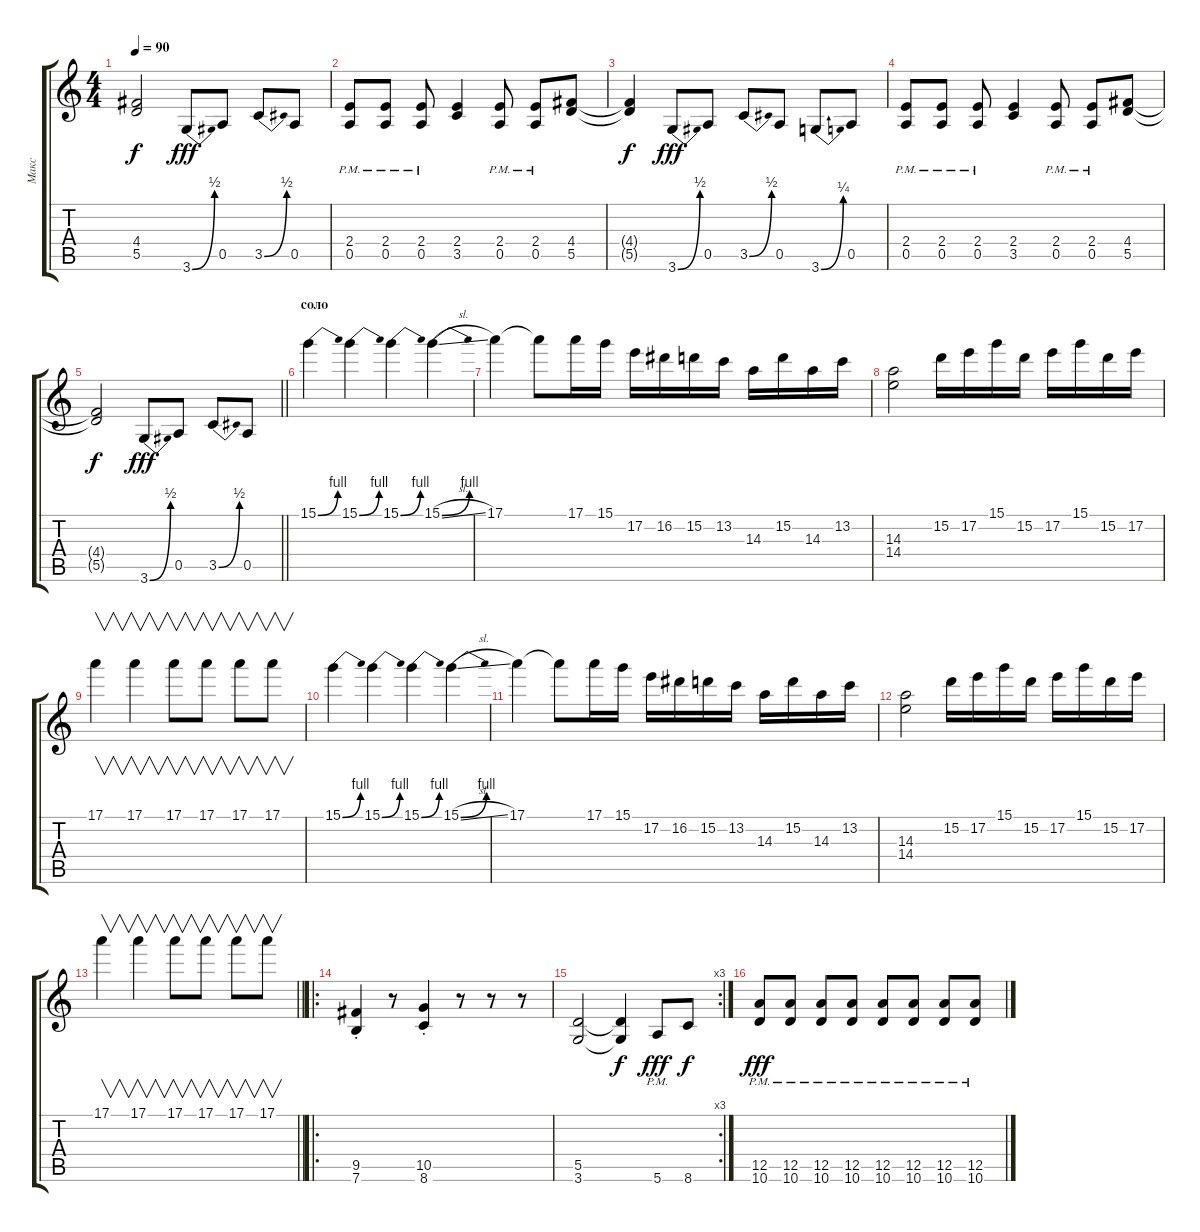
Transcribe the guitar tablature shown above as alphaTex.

\track ("Макс" "Макс") {instrument overdrivenguitar}
\staff {score tabs}
\tuning (E4 B3 G3 D3 A2 E2) {hide}
\ts (4 4)
\tempo 90
\clef g2
\ks c
(4.4{t} 5.5{t}).2{dy f} 3.6{be (bend 0 0 60 2)}.8{dy fff} 0.5.8 3.5{be (bend 0 0 60 2)}.8 0.5.8 |
(2.4{pm} 0.5{pm}).8 (2.4{pm} 0.5{pm}).8 (2.4{pm} 0.5{pm}).8 (2.4 3.5).4 (2.4{pm} 0.5{pm}).8 (2.4{pm} 0.5{pm}).8 (4.4 5.5).8 |
(4.4{t} 5.5{t}).4{dy f} 3.6{be (bend 0 0 60 2)}.8{dy fff} 0.5.8 3.5{be (bend 0 0 60 2)}.8 0.5.8 3.6{be (bend 0 0 60 1)}.8 0.5.8 |
(2.4{pm} 0.5{pm}).8 (2.4{pm} 0.5{pm}).8 (2.4{pm} 0.5{pm}).8 (2.4 3.5).4 (2.4{pm} 0.5{pm}).8 (2.4{pm} 0.5{pm}).8 (4.4 5.5).8 |
\barLineRight lightlight
(4.4{t} 5.5{t}).2{dy f} 3.6{be (bend 0 0 60 2)}.8{dy fff} 0.5.8 3.5{be (bend 0 0 60 2)}.8 0.5.8 |
\section ("" "соло")
15.1{be (bend 0 0 60 4)}.4 15.1{be (bend 0 0 60 4)}.4 15.1{be (bend 0 0 60 4)}.4 15.1{be (bend 0 0 60 4) sl}.4 |
17.1.4 17.1{t}.8 17.1.16 15.1.16 17.2.16 16.2.16 15.2.16 13.2.16 14.3.16 15.2.16 14.3.16 13.2.16 |
(14.3 14.4).2 15.2.16 17.2.16 15.1.16 15.2.16 17.2.16 15.1.16 15.2.16 17.2.16 |
17.1.4{v} 17.1.4{v} 17.1.8{v} 17.1.8{v} 17.1.8{v} 17.1.8{v} |
15.1{be (bend 0 0 60 4)}.4 15.1{be (bend 0 0 60 4)}.4 15.1{be (bend 0 0 60 4)}.4 15.1{be (bend 0 0 60 4) sl}.4 |
17.1.4 17.1{t}.8 17.1.16 15.1.16 17.2.16 16.2.16 15.2.16 13.2.16 14.3.16 15.2.16 14.3.16 13.2.16 |
(14.3 14.4).2 15.2.16 17.2.16 15.1.16 15.2.16 17.2.16 15.1.16 15.2.16 17.2.16 |
\barLineRight lightlight
17.1.4{v} 17.1.4{v} 17.1.8{v} 17.1.8{v} 17.1.8{v} 17.1.8{v} |
\ro
(9.5{st} 7.6{st}).4 r.8 (10.5{st} 8.6{st}).4 r.8 r.8 r.8 |
\rc 3
(5.5 3.6).2 (5.5{t} 3.6{t}).4{dy f} 5.6{pm}.8{dy fff} 8.6.8{dy f} |
(12.5{pm} 10.6{pm}).8{dy fff} (12.5{pm} 10.6{pm}).8 (12.5{pm} 10.6{pm}).8 (12.5{pm} 10.6{pm}).8 (12.5{pm} 10.6{pm}).8 (12.5{pm} 10.6{pm}).8 (12.5{pm} 10.6{pm}).8 (12.5{pm} 10.6{pm}).8
